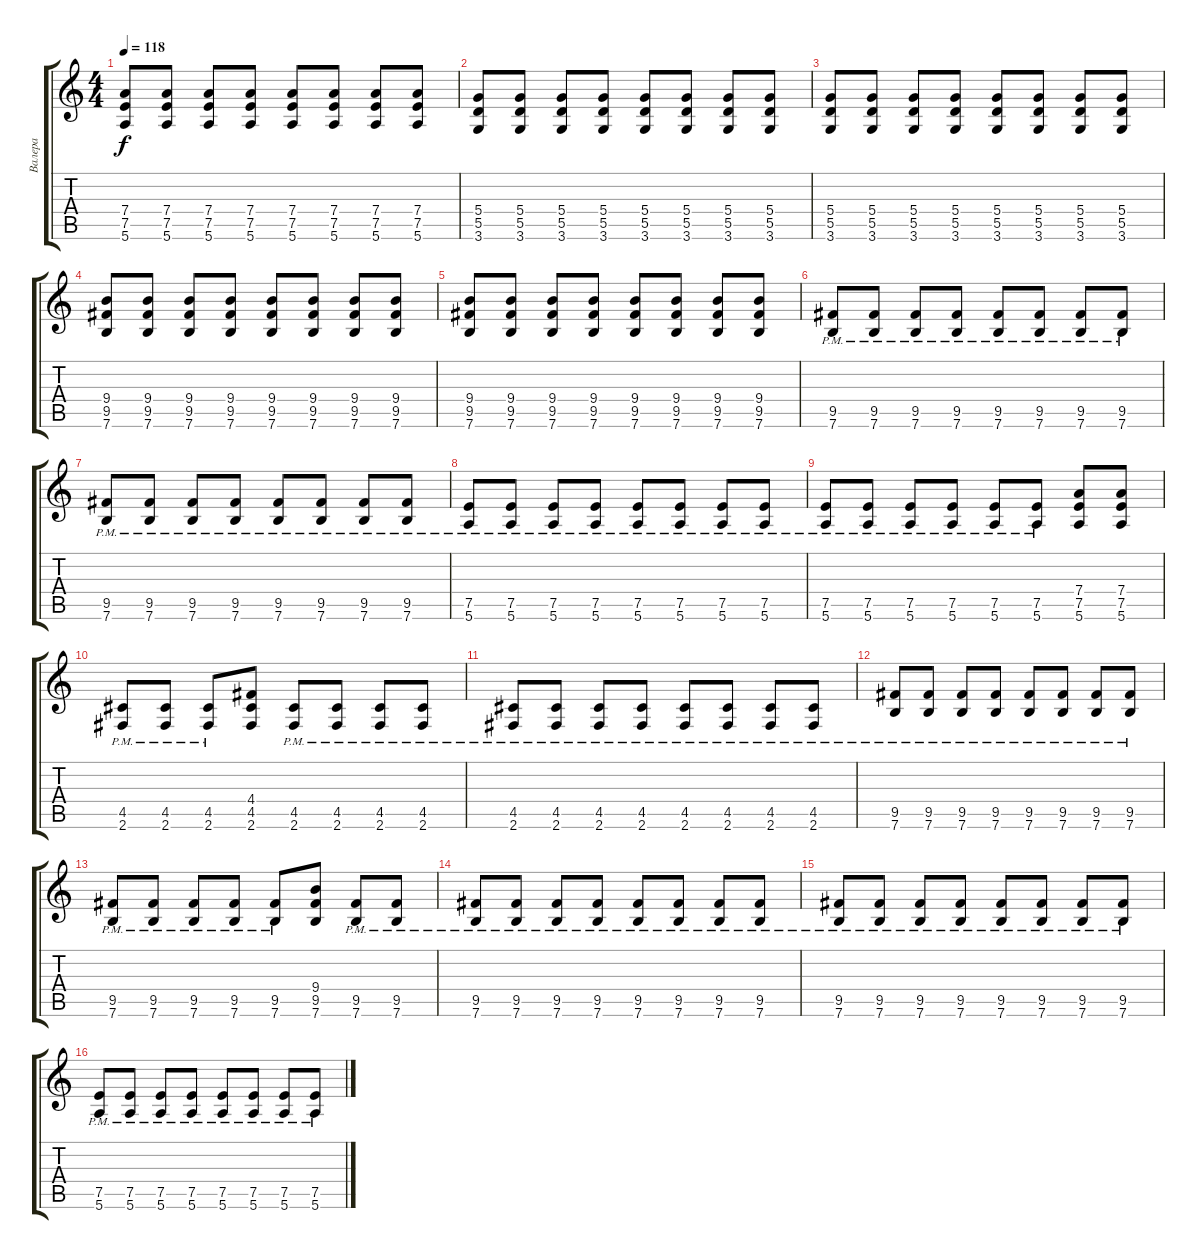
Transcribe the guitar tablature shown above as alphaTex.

\track ("Валера" "Валера") {instrument distortionguitar}
\staff {score tabs}
\tuning (E4 B3 G3 D3 A2 E2) {hide}
\ts (4 4)
\tempo 118
\clef g2
\ks c
(7.4 7.5 5.6).8{dy f} (7.4 7.5 5.6).8 (7.4 7.5 5.6).8 (7.4 7.5 5.6).8 (7.4 7.5 5.6).8 (7.4 7.5 5.6).8 (7.4 7.5 5.6).8 (7.4 7.5 5.6).8 |
(5.4 5.5 3.6).8 (5.4 5.5 3.6).8 (5.4 5.5 3.6).8 (5.4 5.5 3.6).8 (5.4 5.5 3.6).8 (5.4 5.5 3.6).8 (5.4 5.5 3.6).8 (5.4 5.5 3.6).8 |
(5.4 5.5 3.6).8 (5.4 5.5 3.6).8 (5.4 5.5 3.6).8 (5.4 5.5 3.6).8 (5.4 5.5 3.6).8 (5.4 5.5 3.6).8 (5.4 5.5 3.6).8 (5.4 5.5 3.6).8 |
(9.4 9.5 7.6).8 (9.4 9.5 7.6).8 (9.4 9.5 7.6).8 (9.4 9.5 7.6).8 (9.4 9.5 7.6).8 (9.4 9.5 7.6).8 (9.4 9.5 7.6).8 (9.4 9.5 7.6).8 |
(9.4 9.5 7.6).8 (9.4 9.5 7.6).8 (9.4 9.5 7.6).8 (9.4 9.5 7.6).8 (9.4 9.5 7.6).8 (9.4 9.5 7.6).8 (9.4 9.5 7.6).8 (9.4 9.5 7.6).8 |
(9.5{pm} 7.6{pm}).8 (9.5{pm} 7.6{pm}).8 (9.5{pm} 7.6{pm}).8 (9.5{pm} 7.6{pm}).8 (9.5{pm} 7.6{pm}).8 (9.5{pm} 7.6{pm}).8 (9.5{pm} 7.6{pm}).8 (9.5{pm} 7.6{pm}).8 |
(9.5{pm} 7.6{pm}).8 (9.5{pm} 7.6{pm}).8 (9.5{pm} 7.6{pm}).8 (9.5{pm} 7.6{pm}).8 (9.5{pm} 7.6{pm}).8 (9.5{pm} 7.6{pm}).8 (9.5{pm} 7.6{pm}).8 (9.5{pm} 7.6{pm}).8 |
(7.5{pm} 5.6{pm}).8 (7.5{pm} 5.6{pm}).8 (7.5{pm} 5.6{pm}).8 (7.5{pm} 5.6{pm}).8 (7.5{pm} 5.6{pm}).8 (7.5{pm} 5.6{pm}).8 (7.5{pm} 5.6{pm}).8 (7.5{pm} 5.6{pm}).8 |
(7.5{pm} 5.6{pm}).8 (7.5{pm} 5.6{pm}).8 (7.5{pm} 5.6{pm}).8 (7.5{pm} 5.6{pm}).8 (7.5{pm} 5.6{pm}).8 (7.5{pm} 5.6{pm}).8 (7.4 7.5 5.6).8 (7.4 7.5 5.6).8 |
(4.5{pm} 2.6{pm}).8 (4.5{pm} 2.6{pm}).8 (4.5{pm} 2.6{pm}).8 (4.4 4.5 2.6).8 (4.5{pm} 2.6{pm}).8 (4.5{pm} 2.6{pm}).8 (4.5{pm} 2.6{pm}).8 (4.5{pm} 2.6{pm}).8 |
(4.5{pm} 2.6{pm}).8 (4.5{pm} 2.6{pm}).8 (4.5{pm} 2.6{pm}).8 (4.5{pm} 2.6{pm}).8 (4.5{pm} 2.6{pm}).8 (4.5{pm} 2.6{pm}).8 (4.5{pm} 2.6{pm}).8 (4.5{pm} 2.6{pm}).8 |
(9.5{pm} 7.6{pm}).8 (9.5{pm} 7.6{pm}).8 (9.5{pm} 7.6{pm}).8 (9.5{pm} 7.6{pm}).8 (9.5{pm} 7.6{pm}).8 (9.5{pm} 7.6{pm}).8 (9.5{pm} 7.6{pm}).8 (9.5{pm} 7.6{pm}).8 |
(9.5{pm} 7.6{pm}).8 (9.5{pm} 7.6{pm}).8 (9.5{pm} 7.6{pm}).8 (9.5{pm} 7.6{pm}).8 (9.5{pm} 7.6{pm}).8 (9.4 9.5 7.6).8 (9.5{pm} 7.6{pm}).8 (9.5{pm} 7.6{pm}).8 |
(9.5{pm} 7.6{pm}).8 (9.5{pm} 7.6{pm}).8 (9.5{pm} 7.6{pm}).8 (9.5{pm} 7.6{pm}).8 (9.5{pm} 7.6{pm}).8 (9.5{pm} 7.6{pm}).8 (9.5{pm} 7.6{pm}).8 (9.5{pm} 7.6{pm}).8 |
(9.5{pm} 7.6{pm}).8 (9.5{pm} 7.6{pm}).8 (9.5{pm} 7.6{pm}).8 (9.5{pm} 7.6{pm}).8 (9.5{pm} 7.6{pm}).8 (9.5{pm} 7.6{pm}).8 (9.5{pm} 7.6{pm}).8 (9.5{pm} 7.6{pm}).8 |
(7.5{pm} 5.6{pm}).8 (7.5{pm} 5.6{pm}).8 (7.5{pm} 5.6{pm}).8 (7.5{pm} 5.6{pm}).8 (7.5{pm} 5.6{pm}).8 (7.5{pm} 5.6{pm}).8 (7.5{pm} 5.6{pm}).8 (7.5{pm} 5.6{pm}).8
